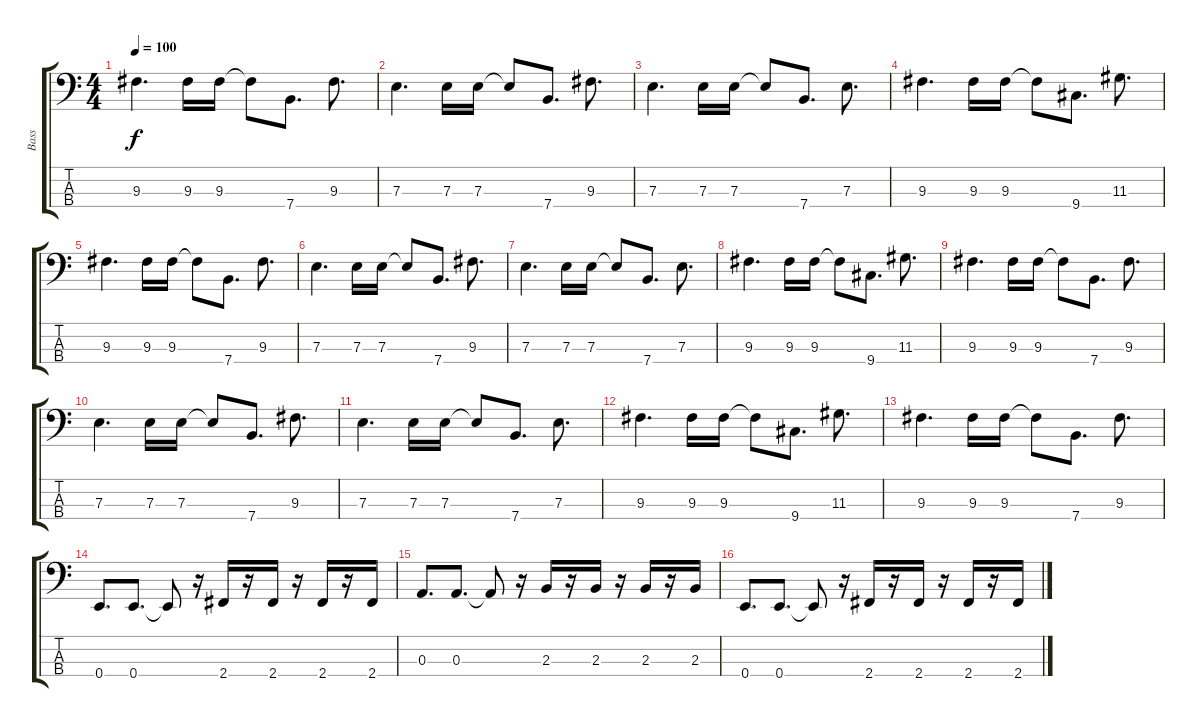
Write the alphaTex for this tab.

\track ("Bass" "Bass") {instrument electricbassfinger}
\staff {score tabs}
\tuning (G2 D2 A1 E1) {hide}
\ts (4 4)
\tempo 100
\clef f4
\ks c
9.3.4{d dy f} 9.3.16 9.3.16 9.3{t}.8 7.4.8{d} 9.3.8{d} |
7.3.4{d} 7.3.16 7.3.16 7.3{t}.8 7.4.8{d} 9.3.8{d} |
7.3.4{d} 7.3.16 7.3.16 7.3{t}.8 7.4.8{d} 7.3.8{d} |
9.3.4{d} 9.3.16 9.3.16 9.3{t}.8 9.4.8{d} 11.3.8{d} |
9.3.4{d} 9.3.16 9.3.16 9.3{t}.8 7.4.8{d} 9.3.8{d} |
7.3.4{d} 7.3.16 7.3.16 7.3{t}.8 7.4.8{d} 9.3.8{d} |
7.3.4{d} 7.3.16 7.3.16 7.3{t}.8 7.4.8{d} 7.3.8{d} |
9.3.4{d} 9.3.16 9.3.16 9.3{t}.8 9.4.8{d} 11.3.8{d} |
9.3.4{d} 9.3.16 9.3.16 9.3{t}.8 7.4.8{d} 9.3.8{d} |
7.3.4{d} 7.3.16 7.3.16 7.3{t}.8 7.4.8{d} 9.3.8{d} |
7.3.4{d} 7.3.16 7.3.16 7.3{t}.8 7.4.8{d} 7.3.8{d} |
9.3.4{d} 9.3.16 9.3.16 9.3{t}.8 9.4.8{d} 11.3.8{d} |
9.3.4{d} 9.3.16 9.3.16 9.3{t}.8 7.4.8{d} 9.3.8{d} |
0.4.8{d} 0.4.8{d} 0.4{t}.8 r.16 2.4.16 r.16 2.4.16 r.16 2.4.16 r.16 2.4.16 |
0.3.8{d} 0.3.8{d} 0.3{t}.8 r.16 2.3.16 r.16 2.3.16 r.16 2.3.16 r.16 2.3.16 |
0.4.8{d} 0.4.8{d} 0.4{t}.8 r.16 2.4.16 r.16 2.4.16 r.16 2.4.16 r.16 2.4.16
